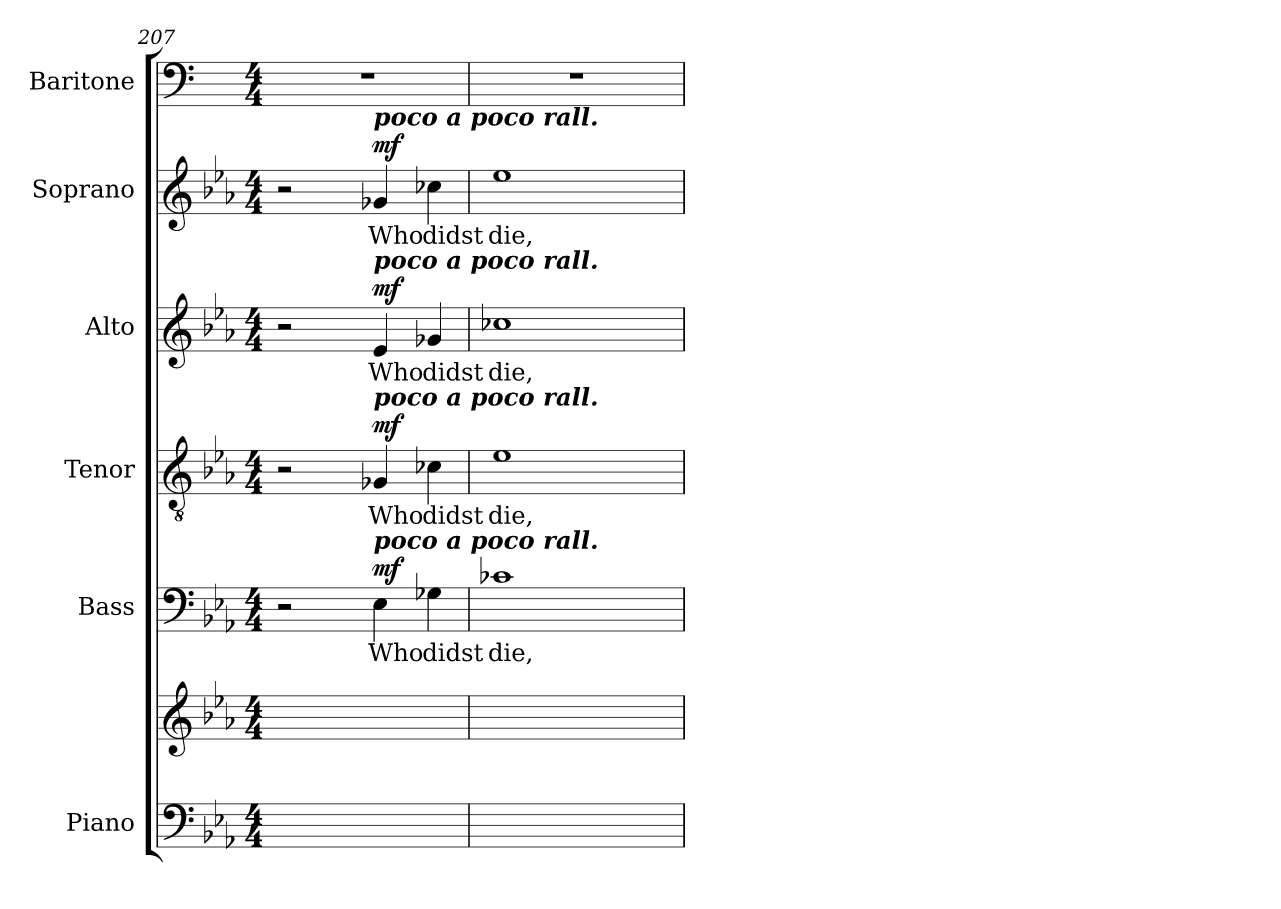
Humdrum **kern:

**kern	**kern	**kern	**text	**dynam	**kern	**text	**dynam	**kern	**text	**dynam	**kern	**text	**dynam	**kern
*part6	*part6	*part5	*part5	*part5	*part4	*part4	*part4	*part3	*part3	*part3	*part2	*part2	*part2	*part1
*staff7	*staff6	*staff5	*staff5	*staff5	*staff4	*staff4	*staff4	*staff3	*staff3	*staff3	*staff2	*staff2	*staff2	*staff1
*I"Piano	*	*I"Bass	*	*	*I"Tenor	*	*	*I"Alto	*	*	*I"Soprano	*	*	*I"Baritone
*	*	*I'B	*	*	*I'T	*	*	*I'A	*	*	*I'S	*	*	*
*clefF4	*clefG2	*clefF4	*	*	*clefGv2	*	*	*clefG2	*	*	*clefG2	*	*	*clefF4
*k[b-e-a-]	*k[b-e-a-]	*k[b-e-a-]	*	*	*k[b-e-a-]	*	*	*k[b-e-a-]	*	*	*k[b-e-a-]	*	*	*k[]
*E-:	*E-:	*E-:	*	*	*E-:	*	*	*E-:	*	*	*E-:	*	*	*C:
*M4/4	*M4/4	*M4/4	*	*	*M4/4	*	*	*M4/4	*	*	*M4/4	*	*	*M4/4
=207	=207	=207	=207	=207	=207	=207	=207	=207	=207	=207	=207	=207	=207	=207
*	*^	*	*	*	*	*	*	*	*	*	*	*	*	*
4ryy	4ryy	1ryy	2r	.	.	2r	.	.	2r	.	.	2r	.	.	1r
8ryy	8ryy	.	.	.	.	.	.	.	.	.	.	.	.	.	.
8ryy	8ryy	.	.	.	.	.	.	.	.	.	.	.	.	.	.
!	!	!	!	!	!	!	!	!	!	!	!	!LO:TX:a:Bi:t=poco a poco rall.	!	!	!
!	!	!	!	!	!	!	!	!	!LO:TX:a:Bi:t=poco a poco rall.	!	!	!	!	!	!
!	!	!	!	!	!	!LO:TX:a:Bi:t=poco a poco rall.	!	!	!	!	!	!	!	!	!
!	!	!	!LO:TX:a:Bi:t=poco a poco rall.	!	!	!	!	!	!	!	!	!	!	!	!
!	!	!	!	!LO:LY:b	!LO:DY:b	!	!LO:LY:b	!LO:DY:b	!	!LO:LY:b	!LO:DY:b	!	!LO:LY:b	!LO:DY:b	!
8ryy	8ryy	.	4E-	Who	mf	4G-X	Who	mf	4e-	Who	mf	4g-X	Who	mf	.
8ryy	8ryy	.	.	.	.	.	.	.	.	.	.	.	.	.	.
!	!	!	!	!LO:LY:b	!	!	!LO:LY:b	!	!	!LO:LY:b	!	!	!LO:LY:b	!	!
4ryy	4ryy	.	4G-X	didst	.	4c-X	didst	.	4g-X	didst	.	4cc-X	didst	.	.
=208	=208	=208	=208	=208	=208	=208	=208	=208	=208	=208	=208	=208	=208	=208	=208
!	!	!	!	!LO:LY:b	!	!	!LO:LY:b	!	!	!LO:LY:b	!	!	!LO:LY:b	!	!
4ryy	4ryy	1ryy	1c-X	die,	.	1e-	die,	.	1cc-X	die,	.	1ee-	die,	.	1r
8ryy	8ryy	.	.	.	.	.	.	.	.	.	.	.	.	.	.
8ryy	8ryy	.	.	.	.	.	.	.	.	.	.	.	.	.	.
8ryy	8ryy	.	.	.	.	.	.	.	.	.	.	.	.	.	.
8ryy	8ryy	.	.	.	.	.	.	.	.	.	.	.	.	.	.
4ryy	4ryy	.	.	.	.	.	.	.	.	.	.	.	.	.	.
*	*v	*v	*	*	*	*	*	*	*	*	*	*	*	*	*
=	=	=	=	=	=	=	=	=	=	=	=	=	=	=
*-	*-	*-	*-	*-	*-	*-	*-	*-	*-	*-	*-	*-	*-	*-
